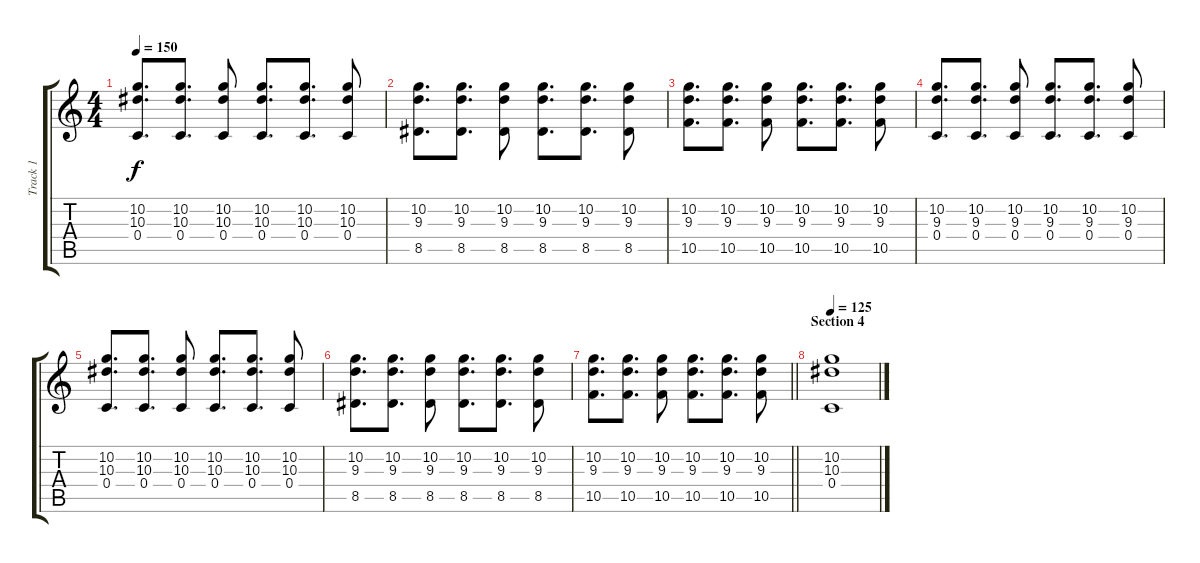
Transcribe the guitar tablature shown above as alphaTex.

\track ("Track 1" "Track 1") {instrument electricguitarjazz}
\staff {score tabs}
\tuning (D4 A3 F3 C3 G2 D2) {hide}
\ts (4 4)
\tempo 150
\clef g2
\ks c
(10.2 10.3 0.4).8{d dy f} (10.2 10.3 0.4).8{d} (10.2 10.3 0.4).8 (10.2 10.3 0.4).8{d} (10.2 10.3 0.4).8{d} (10.2 10.3 0.4).8 |
(10.2 9.3 8.5).8{d} (10.2 9.3 8.5).8{d} (10.2 9.3 8.5).8 (10.2 9.3 8.5).8{d} (10.2 9.3 8.5).8{d} (10.2 9.3 8.5).8 |
(10.2 9.3 10.5).8{d} (10.2 9.3 10.5).8{d} (10.2 9.3 10.5).8 (10.2 9.3 10.5).8{d} (10.2 9.3 10.5).8{d} (10.2 9.3 10.5).8 |
(10.2 9.3 0.4).8{d} (10.2 9.3 0.4).8{d} (10.2 9.3 0.4).8 (10.2 9.3 0.4).8{d} (10.2 9.3 0.4).8{d} (10.2 9.3 0.4).8 |
(10.2 10.3 0.4).8{d} (10.2 10.3 0.4).8{d} (10.2 10.3 0.4).8 (10.2 10.3 0.4).8{d} (10.2 10.3 0.4).8{d} (10.2 10.3 0.4).8 |
(10.2 9.3 8.5).8{d} (10.2 9.3 8.5).8{d} (10.2 9.3 8.5).8 (10.2 9.3 8.5).8{d} (10.2 9.3 8.5).8{d} (10.2 9.3 8.5).8 |
\barLineRight lightlight
(10.2 9.3 10.5).8{d} (10.2 9.3 10.5).8{d} (10.2 9.3 10.5).8 (10.2 9.3 10.5).8{d} (10.2 9.3 10.5).8{d} (10.2 9.3 10.5).8 |
\section ("" "Section 4")
\tempo 125
(10.2 10.3 0.4).1
